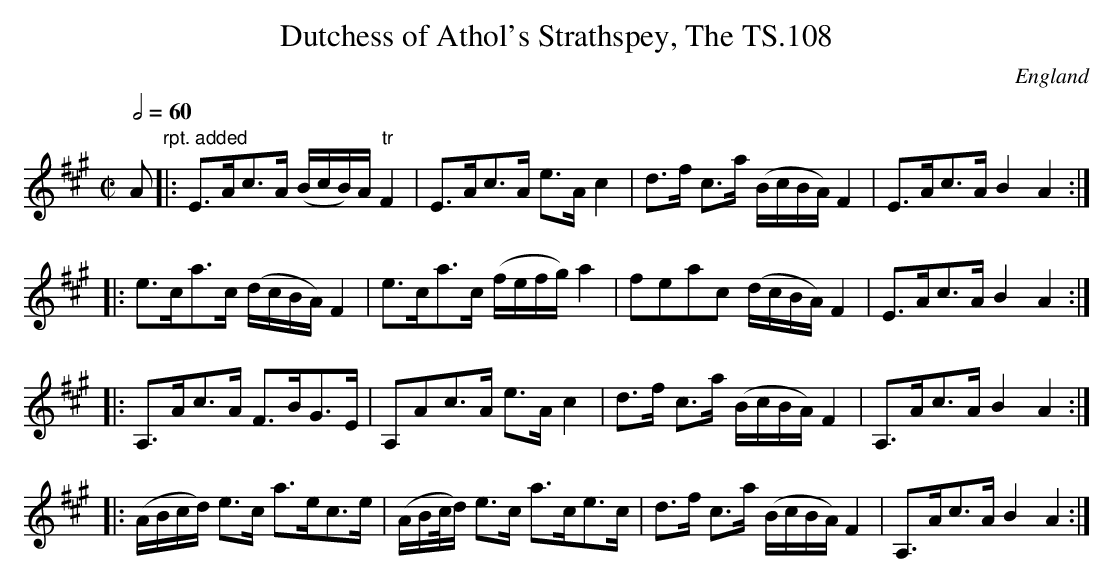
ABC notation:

X:1
T:Dutchess of Athol's Strathspey, The TS.108
M:C|
L:1/8
Q:1/2=60
O:England
K:A major
A"rpt. added"|:E>Ac>A (B/c/B/)A/ "tr"F2|E>Ac>A e>Ac2|d>f c>a (B/c/B/A/)F2|E>Ac>AB2A2:|!
|:e>ca>c (d/c/B/A/)F2|e>ca>c (f/e/f/g/)a2|feac (d/c/B/A/)F2|E>Ac>AB2A2:|!
|:A,>Ac>A F>BG>E|A,Ac>A e>Ac2|d>f c>a (B/c/B/A/)F2|A,>Ac>AB2A2:|!
|:(A/B/c/d/) e>c a>ec>e|(A/B/c//d/) e>c a>ce>c|d>f c>a (B/c/B/A/)F2|A,>Ac>A B2A2:|]
